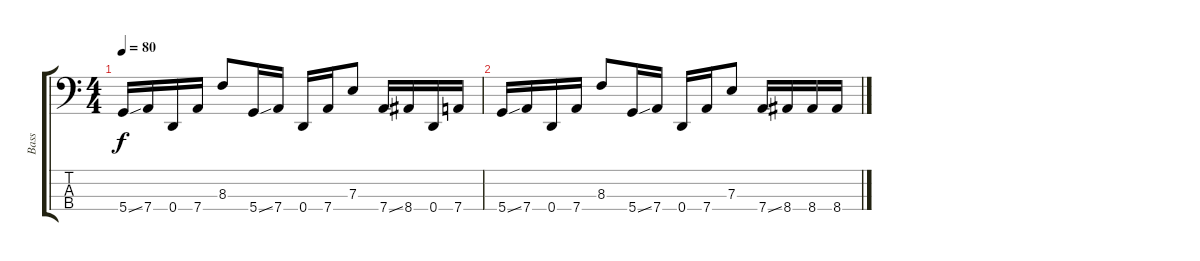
\track ("Bass" "Bass") {instrument electricbasspick}
\staff {score tabs}
\tuning (G2 D2 A1 D1) {hide}
\ts (4 4)
\tempo 80
\clef f4
\ks c
5.4{ss}.16{dy f} 7.4.16 0.4.16 7.4.16 8.3.8 5.4{ss}.16 7.4.16 0.4.16 7.4.16 7.3.8 7.4{ss}.16 8.4.16 0.4.16 7.4.16 |
5.4{ss}.16 7.4.16 0.4.16 7.4.16 8.3.8 5.4{ss}.16 7.4.16 0.4.16 7.4.16 7.3.8 7.4{ss}.16 8.4.16 8.4.16 8.4.16
